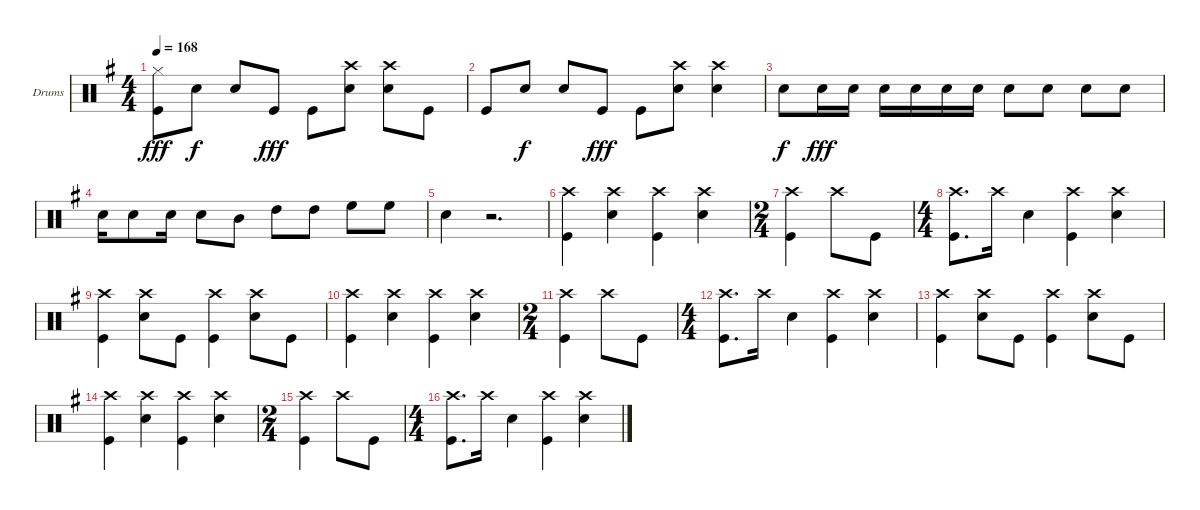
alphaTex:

\bracketExtendMode groupsimilarinstruments
\firstSystemTrackNameOrientation horizontal
\otherSystemsTrackNameOrientation horizontal
\track ("Drumkit" "Drums") {instrument percussion}
\staff {score}
\articulation defaults
\ts (4 4)
\tempo 168
\clef neutral
\scale
1.06557
\ks g
("Kick (hit)" "Hi-Hat (closed)").8{dy fff} "Snare (hit) 2".8{dy f} "Snare (hit) 2".8 "Kick (hit)".8{dy fff} "Kick (hit)".8 ("Snare (hit) 2" "Crash high (hit)").8 ("Snare (hit) 2" "Crash high (hit)").8 "Kick (hit)".8 |
\scale
0.934426 "Kick (hit)".8 "Snare (hit) 2".8{dy f} "Snare (hit) 2".8 "Kick (hit)".8{dy fff} "Kick (hit)".8 ("Crash high (hit)" "Snare (hit) 2").8 ("Snare (hit) 2" "Crash high (hit)").4 |
\scale
1.06557 "Snare (hit) 2".8{dy f} "Snare (hit) 2".16{dy fff} "Snare (hit) 2".16 "Snare (hit) 2".16 "Snare (hit) 2".16 "Snare (hit) 2".16 "Snare (hit) 2".16 "Snare (hit) 2".8 "Snare (hit) 2".8 "Snare (hit) 2".8 "Snare (hit) 2".8 |
\scale
0.934426 "Snare (hit) 2".16 "Snare (hit) 2".8 "Snare (hit) 2".16 "Snare (hit) 2".8 "Mid Tom (hit)".8 "High Tom (hit)".8 "High Tom (hit)".8 "High Floor Tom (hit)".8 "High Floor Tom (hit)".8 |
\scale
1.06557 "Snare (hit) 2".4 r.2{d} |
\scale
0.934426 ("Kick (hit)" "Crash high (hit)").4 ("Snare (hit) 2" "Crash high (hit)").4 ("Kick (hit)" "Crash high (hit)").4 ("Snare (hit) 2" "Crash high (hit)").4 |
\ts (2 4)
\scale
1.09584 ("Kick (hit)" "Crash high (hit)").4 "Crash high (hit)".8 "Kick (hit)".8 |
\ts (4 4)
\scale
0.904161 ("Kick (hit)" "Crash high (hit)").8{d} "Crash high (hit)".16 "Snare (hit) 2".4 ("Kick (hit)" "Crash high (hit)").4 ("Snare (hit) 2" "Crash high (hit)").4 |
\scale
1.06557 ("Kick (hit)" "Crash high (hit)").4 ("Snare (hit) 2" "Crash high (hit)").8 "Kick (hit)".8 ("Kick (hit)" "Crash high (hit)").4 ("Snare (hit) 2" "Crash high (hit)").8 "Kick (hit)".8 |
\scale
0.934426 ("Kick (hit)" "Crash high (hit)").4 ("Snare (hit) 2" "Crash high (hit)").4 ("Kick (hit)" "Crash high (hit)").4 ("Snare (hit) 2" "Crash high (hit)").4 |
\ts (2 4)
\scale
1.09584 ("Kick (hit)" "Crash high (hit)").4 "Crash high (hit)".8 "Kick (hit)".8 |
\ts (4 4)
\scale
0.904161 ("Kick (hit)" "Crash high (hit)").8{d} "Crash high (hit)".16 "Snare (hit) 2".4 ("Kick (hit)" "Crash high (hit)").4 ("Snare (hit) 2" "Crash high (hit)").4 |
\scale
1.06557 ("Kick (hit)" "Crash high (hit)").4 ("Snare (hit) 2" "Crash high (hit)").8 "Kick (hit)".8 ("Kick (hit)" "Crash high (hit)").4 ("Snare (hit) 2" "Crash high (hit)").8 "Kick (hit)".8 |
\scale
0.934426 ("Kick (hit)" "Crash high (hit)").4 ("Snare (hit) 2" "Crash high (hit)").4 ("Kick (hit)" "Crash high (hit)").4 ("Snare (hit) 2" "Crash high (hit)").4 |
\ts (2 4)
\scale
1.09584 ("Kick (hit)" "Crash high (hit)").4 "Crash high (hit)".8 "Kick (hit)".8 |
\ts (4 4)
\scale
0.904161 ("Kick (hit)" "Crash high (hit)").8{d} "Crash high (hit)".16 "Snare (hit) 2".4 ("Kick (hit)" "Crash high (hit)").4 ("Snare (hit) 2" "Crash high (hit)").4
